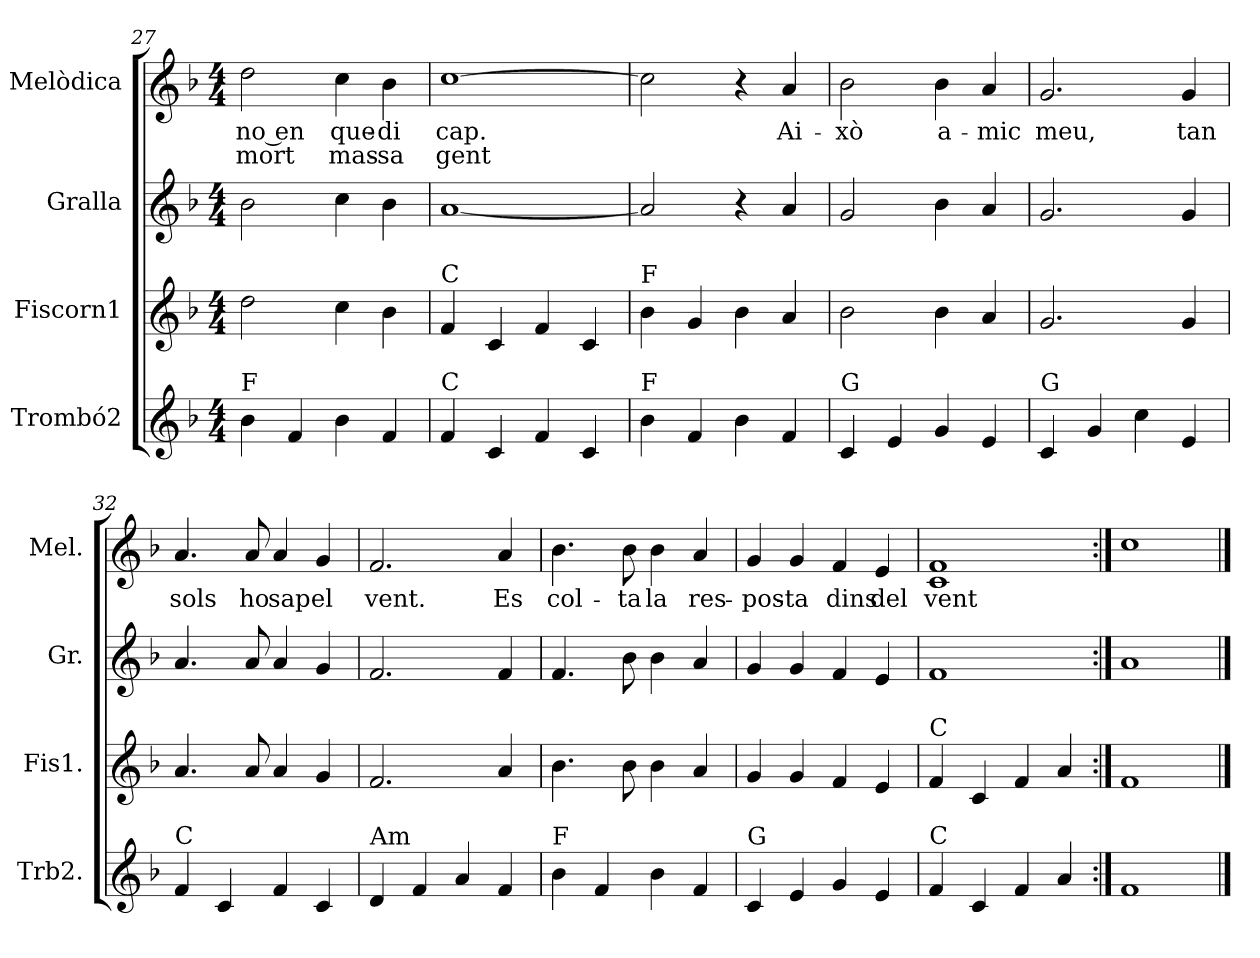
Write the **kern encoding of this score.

**kern	**kern	**kern	**kern	**text	**text
*part4	*part3	*part2	*part1	*part1	*part1
*staff4	*staff3	*staff2	*staff1	*staff1	*staff1
*I"Trombó2	*I"Fiscorn1	*I"Gralla	*I"Melòdica	*	*
*I'Trb2.	*I'Fis1.	*I'Gr.	*I'Mel.	*	*
*clefG2	*clefG2	*clefG2	*clefG2	*	*
*k[b-]	*k[b-]	*k[b-]	*k[b-]	*	*
*M4/4	*M4/4	*M4/4	*M4/4	*	*
=27	=27	=27	=27	=27	=27
!LO:TX:a:t=F	!	!	!	!	!
!	!	!	!	!LO:LY:b	!LO:LY:b
4b-\	2dd\	2b-\	2dd\	no en	mort
4f/	.	.	.	.	.
!	!	!	!	!LO:LY:b	!LO:LY:b
4b-\	4cc\	4cc\	4cc\	que-	mas-
!	!	!	!	!LO:LY:b	!LO:LY:b
4f/	4b-\	4b-\	4b-\	-di	-sa
=28	=28	=28	=28	=28	=28
!	!LO:TX:a:t=C	!	!	!	!
!LO:TX:a:t=C	!	!	!	!	!
!	!	!	!	!LO:LY:b	!LO:LY:b
4f/	4f/	[1a	[1cc	cap.	gent
4c/	4c/	.	.	.	.
4f/	4f/	.	.	.	.
4c/	4c/	.	.	.	.
=29	=29	=29	=29	=29	=29
!	!LO:TX:a:t=F	!	!	!	!
!LO:TX:a:t=F	!	!	!	!	!
4b-\	4b-\	2a/]	2cc\]	.	.
4f/	4g/	.	.	.	.
4b-\	4b-\	4r	4r	.	.
!	!	!	!	!LO:LY:b	!
4f/	4a/	4a/	4a/	Ai-	.
=30	=30	=30	=30	=30	=30
!LO:TX:a:t=G	!	!	!	!	!
!	!	!	!	!LO:LY:b	!
4c/	2b-\	2g/	2b-\	-xò	.
4e/	.	.	.	.	.
!	!	!	!	!LO:LY:b	!
4g/	4b-\	4b-\	4b-\	a-	.
!	!	!	!	!LO:LY:b	!
4e/	4a/	4a/	4a/	-mic	.
=31	=31	=31	=31	=31	=31
!LO:TX:a:t=G	!	!	!	!	!
!	!	!	!	!LO:LY:b	!
4c/	2.g/	2.g/	2.g/	meu,	.
4g/	.	.	.	.	.
4cc\	.	.	.	.	.
!	!	!	!	!LO:LY:b	!
4e/	4g/	4g/	4g/	tan	.
!!LO:LB:g=z
=32	=32	=32	=32	=32	=32
!LO:TX:a:t=C	!	!	!	!	!
!	!	!	!	!LO:LY:b	!
4f/	4.a/	4.a/	4.a/	sols	.
4c/	.	.	.	.	.
!	!	!	!	!LO:LY:b	!
.	8a/	8a/	8a/	ho	.
!	!	!	!	!LO:LY:b	!
4f/	4a/	4a/	4a/	sap	.
!	!	!	!	!LO:LY:b	!
4c/	4g/	4g/	4g/	el	.
=33	=33	=33	=33	=33	=33
!LO:TX:a:t=Am	!	!	!	!	!
!	!	!	!	!LO:LY:b	!
4d/	2.f/	2.f/	2.f/	vent.	.
4f/	.	.	.	.	.
4a/	.	.	.	.	.
!	!	!	!	!LO:LY:b	!
4f/	4a/	4f/	4a/	Es	.
=34	=34	=34	=34	=34	=34
!LO:TX:a:t=F	!	!	!	!	!
!	!	!	!	!LO:LY:b	!
4b-\	4.b-\	4.f/	4.b-\	col-	.
4f/	.	.	.	.	.
!	!	!	!	!LO:LY:b	!
.	8b-\	8b-\	8b-\	-ta	.
!	!	!	!	!LO:LY:b	!
4b-\	4b-\	4b-\	4b-\	la	.
!	!	!	!	!LO:LY:b	!
4f/	4a/	4a/	4a/	res-	.
=35	=35	=35	=35	=35	=35
!LO:TX:a:t=G	!	!	!	!	!
!	!	!	!	!LO:LY:b	!
4c/	4g/	4g/	4g/	-pos-	.
!	!	!	!	!LO:LY:b	!
4e/	4g/	4g/	4g/	-ta	.
!	!	!	!	!LO:LY:b	!
4g/	4f/	4f/	4f/	dins	.
!	!	!	!	!LO:LY:b	!
4e/	4e/	4e/	4e/	del	.
=36	=36	=36	=36	=36	=36
!	!LO:TX:a:t=C	!	!	!	!
!LO:TX:a:t=C	!	!	!	!	!
!	!	!	!	!LO:LY:b	!
4f/	4f/	1f	1c 1f	vent	.
4c/	4c/	.	.	.	.
4f/	4f/	.	.	.	.
4a/	4a/	.	.	.	.
=37:|!	=37:|!	=37:|!	=37:|!	=37:|!	=37:|!
1f:	1f:	1a:	1cc:	.	.
==	==	==	==	==	==
*-	*-	*-	*-	*-	*-
